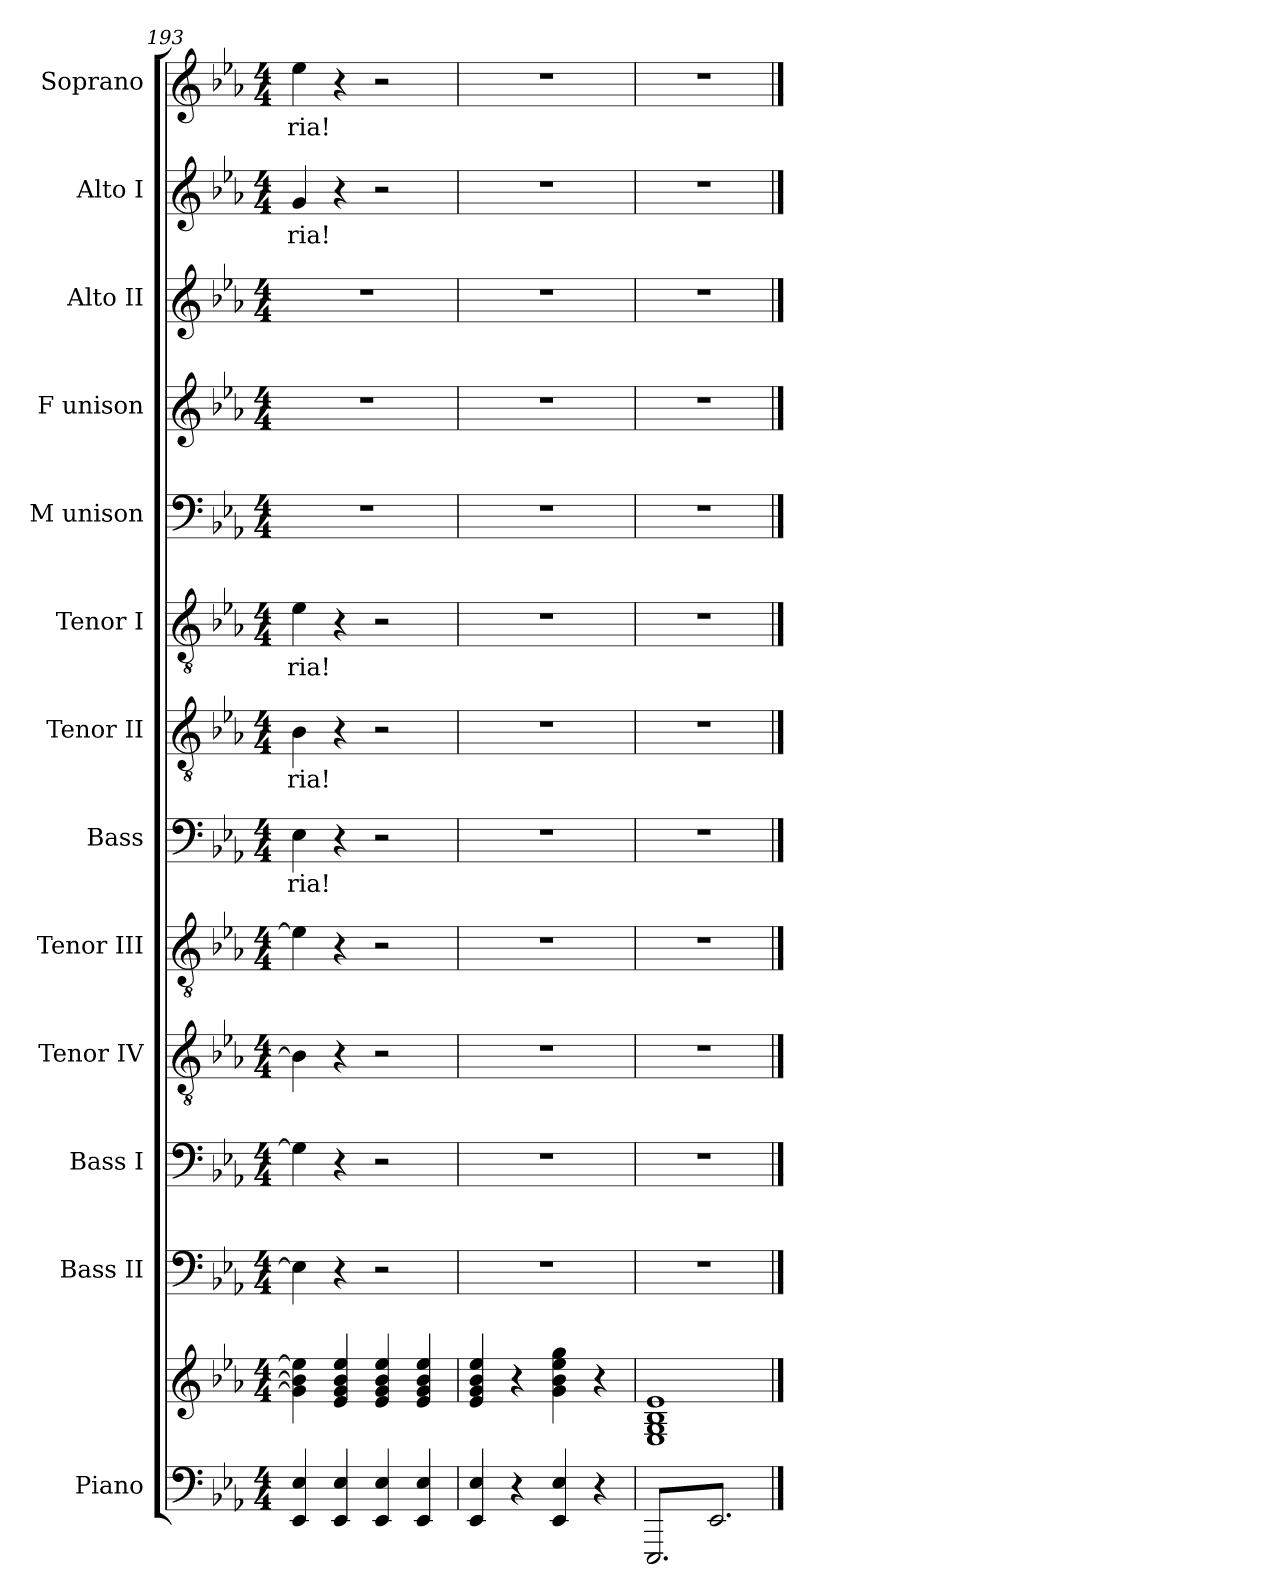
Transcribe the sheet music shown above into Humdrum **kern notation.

**kern	**kern	**kern	**kern	**kern	**kern	**kern	**text	**kern	**text	**kern	**text	**kern	**kern	**kern	**kern	**text	**kern	**text
*part13	*part13	*part12	*part11	*part10	*part9	*part8	*part8	*part7	*part7	*part6	*part6	*part5	*part4	*part3	*part2	*part2	*part1	*part1
*staff14	*staff13	*staff12	*staff11	*staff10	*staff9	*staff8	*staff8	*staff7	*staff7	*staff6	*staff6	*staff5	*staff4	*staff3	*staff2	*staff2	*staff1	*staff1
*I"Piano	*	*I"Bass II	*I"Bass I	*I"Tenor IV	*I"Tenor III	*I"Bass	*	*I"Tenor II	*	*I"Tenor I	*	*I"M unison	*I"F unison	*I"Alto II	*I"Alto I	*	*I"Soprano	*
*I'Pno.	*	*I'B.II	*I'B.I	*I'T.IV	*I'T.III	*I'B.	*	*I'T.II	*	*I'T.I	*	*I'M.u.	*I'F.u.	*I'A.II	*I'A.I	*	*I'S.	*
*clefF4	*clefG2	*clefF4	*clefF4	*clefGv2	*clefGv2	*clefF4	*	*clefGv2	*	*clefGv2	*	*clefF4	*clefG2	*clefG2	*clefG2	*	*clefG2	*
*k[b-e-a-]	*k[b-e-a-]	*k[b-e-a-]	*k[b-e-a-]	*k[b-e-a-]	*k[b-e-a-]	*k[b-e-a-]	*	*k[b-e-a-]	*	*k[b-e-a-]	*	*k[b-e-a-]	*k[b-e-a-]	*k[b-e-a-]	*k[b-e-a-]	*	*k[b-e-a-]	*
*M4/4	*M4/4	*M4/4	*M4/4	*M4/4	*M4/4	*M4/4	*	*M4/4	*	*M4/4	*	*M4/4	*M4/4	*M4/4	*M4/4	*	*M4/4	*
=193	=193	=193	=193	=193	=193	=193	=193	=193	=193	=193	=193	=193	=193	=193	=193	=193	=193	=193
!	!	!	!	!	!	!	!LO:LY:b	!	!LO:LY:b	!	!LO:LY:b	!	!	!	!	!LO:LY:b	!	!LO:LY:b
4EE-/ 4E-/	4g\] 4b-\] 4ee-\]	4E-\]	4G\]	4B-\]	4e-\]	4E-\	-ria!	4B-\	-ria!	4e-\	-ria!	1r	1r	1r	4g/	-ria!	4ee-\	-ria!
4EE-/ 4E-/	4e-/ 4g/ 4b-/ 4ee-/	4r	4r	4r	4r	4r	.	4r	.	4r	.	.	.	.	4r	.	4r	.
4EE-/ 4E-/	4e-/ 4g/ 4b-/ 4ee-/	2r	2r	2r	2r	2r	.	2r	.	2r	.	.	.	.	2r	.	2r	.
4EE-/ 4E-/	4e-/ 4g/ 4b-/ 4ee-/	.	.	.	.	.	.	.	.	.	.	.	.	.	.	.	.	.
=194	=194	=194	=194	=194	=194	=194	=194	=194	=194	=194	=194	=194	=194	=194	=194	=194	=194	=194
4EE-/ 4E-/	4e-/ 4g/ 4b-/ 4ee-/	1r	1r	1r	1r	1r	.	1r	.	1r	.	1r	1r	1r	1r	.	1r	.
4r	4r	.	.	.	.	.	.	.	.	.	.	.	.	.	.	.	.	.
4EE-/ 4E-/	4g\ 4b-\ 4ee-\ 4gg\	.	.	.	.	.	.	.	.	.	.	.	.	.	.	.	.	.
4r	4r	.	.	.	.	.	.	.	.	.	.	.	.	.	.	.	.	.
=195	=195	=195	=195	=195	=195	=195	=195	=195	=195	=195	=195	=195	=195	=195	=195	=195	=195	=195
*Xtuplet	*	*	*	*	*	*	*	*	*	*	*	*	*	*	*	*	*	*
3.EEE-/LLL	1E- 1G 1B- 1e-	1r	1r	1r	1r	1r	.	1r	.	1r	.	1r	1r	1r	1r	.	1r	.
3.EE-/JJJ	.	.	.	.	.	.	.	.	.	.	.	.	.	.	.	.	.	.
==	==	==	==	==	==	==	==	==	==	==	==	==	==	==	==	==	==	==
*-	*-	*-	*-	*-	*-	*-	*-	*-	*-	*-	*-	*-	*-	*-	*-	*-	*-	*-
